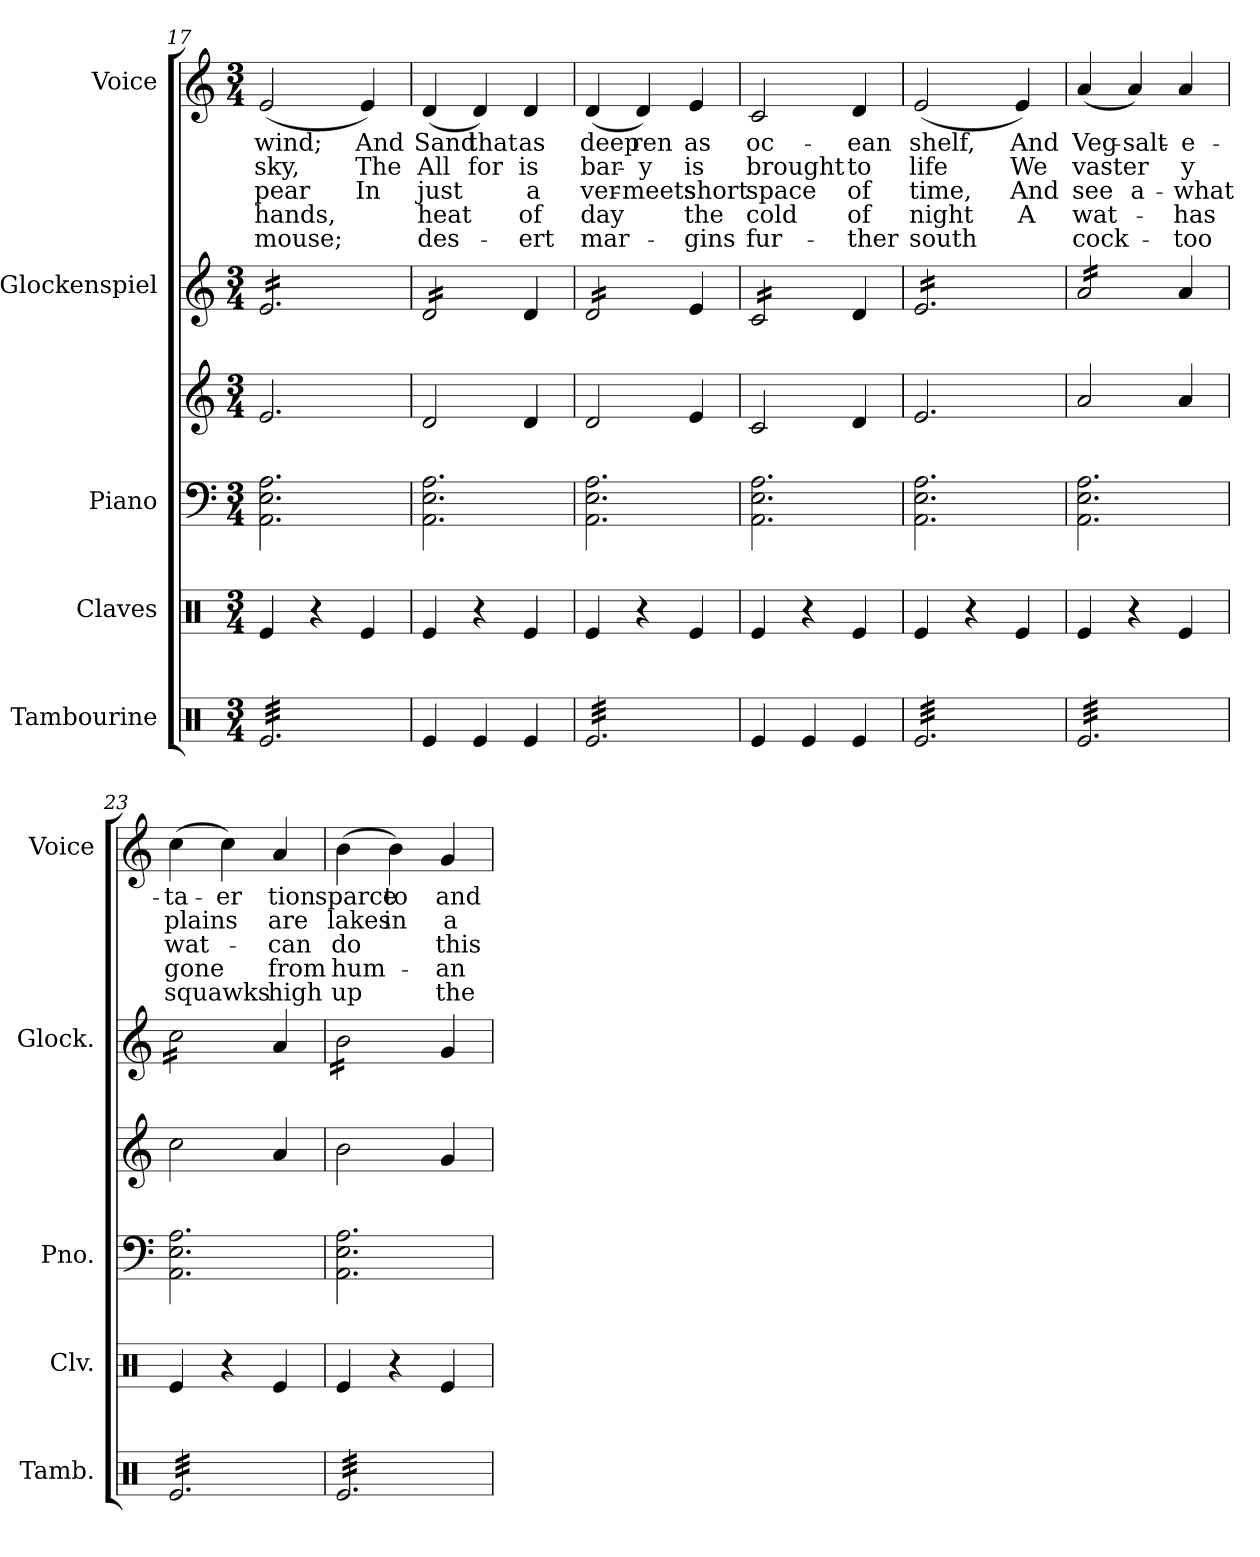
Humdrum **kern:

**kern	**kern	**kern	**kern	**kern	**kern	**text	**text	**text	**text	**text
*part5	*part4	*part3	*part3	*part2	*part1	*part1	*part1	*part1	*part1	*part1
*staff6	*staff5	*staff4	*staff3	*staff2	*staff1	*staff1	*staff1	*staff1	*staff1	*staff1
*I"Tambourine	*I"Claves	*I"Piano	*	*I"Glockenspiel	*I"Voice	*	*	*	*	*
*I'Tamb.	*I'Clv.	*I'Pno.	*	*I'Glock.	*I'Voice	*	*	*	*	*
*clefX	*clefX	*clefF4	*clefG2	*clefG2	*clefG2	*	*	*	*	*
*	*	*	*	*ITrd-14c-24	*	*	*	*	*	*
*k[]	*k[]	*k[]	*k[]	*k[]	*k[]	*	*	*	*	*
*C:	*C:	*C:	*C:	*C:	*C:	*	*	*	*	*
*M3/4	*M3/4	*M3/4	*M3/4	*M3/4	*M3/4	*	*	*	*	*
=17	=17	=17	=17	=17	=17	=17	=17	=17	=17	=17
!	!	!	!	!	!	!LO:LY:b:color=#000000	!LO:LY:b:color=#000000	!LO:LY:b:color=#000000	!LO:LY:b:color=#000000	!LO:LY:b:color=#000000
*tremolo	*	*	*	*	*	*	*	*	*	*
*	*	*	*	*tremolo	*	*	*	*	*	*
32Rei/LLL	4Rei/	2.AAi\ 2.Ei 2.Ai	2.ei/	16eeei/LL	(2ei/	wind;	sky,	-pear	hands,	mouse;
32Rei/	.	.	.	.	.	.	.	.	.	.
32Rei/	.	.	.	16eeei/	.	.	.	.	.	.
32Rei/	.	.	.	.	.	.	.	.	.	.
32Rei/	.	.	.	16eeei/	.	.	.	.	.	.
32Rei/	.	.	.	.	.	.	.	.	.	.
32Rei/	.	.	.	16eeei/	.	.	.	.	.	.
32Rei/	.	.	.	.	.	.	.	.	.	.
32Rei/	4r	.	.	16eeei/	.	.	.	.	.	.
32Rei/	.	.	.	.	.	.	.	.	.	.
32Rei/	.	.	.	16eeei/	.	.	.	.	.	.
32Rei/	.	.	.	.	.	.	.	.	.	.
32Rei/	.	.	.	16eeei/	.	.	.	.	.	.
32Rei/	.	.	.	.	.	.	.	.	.	.
32Rei/	.	.	.	16eeei/	.	.	.	.	.	.
32Rei/	.	.	.	.	.	.	.	.	.	.
!	!	!	!	!	!	!LO:LY:b:color=#000000	!LO:LY:b:color=#000000	!LO:LY:b:color=#000000	!	!
32Rei/	4Rei/	.	.	16eeei/	4ei/)	And	The	In	.	.
32Rei/	.	.	.	.	.	.	.	.	.	.
32Rei/	.	.	.	16eeei/	.	.	.	.	.	.
32Rei/	.	.	.	.	.	.	.	.	.	.
32Rei/	.	.	.	16eeei/	.	.	.	.	.	.
32Rei/	.	.	.	.	.	.	.	.	.	.
32Rei/	.	.	.	16eeei/JJ	.	.	.	.	.	.
32Rei/JJJ	.	.	.	.	.	.	.	.	.	.
*Xtremolo	*	*	*	*	*	*	*	*	*	*
!!LO:PB:g=z
=18	=18	=18	=18	=18	=18	=18	=18	=18	=18	=18
!	!	!	!	!	!	!LO:LY:b:color=#000000	!LO:LY:b:color=#000000	!LO:LY:b:color=#000000	!LO:LY:b:color=#000000	!LO:LY:b:color=#000000
4Rei/	4Rei/	2.AAi\ 2.Ei 2.Ai	2di/	16dddi/LL	(4di/	Sand	All	just	heat	des-
.	.	.	.	16dddi/	.	.	.	.	.	.
.	.	.	.	16dddi/	.	.	.	.	.	.
.	.	.	.	16dddi/	.	.	.	.	.	.
!	!	!	!	!	!	!LO:LY:b:color=#000000	!LO:LY:b:color=#000000	!	!	!
4Rei/	4r	.	.	16dddi/	4di/)	that	for	.	.	.
.	.	.	.	16dddi/	.	.	.	.	.	.
.	.	.	.	16dddi/	.	.	.	.	.	.
.	.	.	.	16dddi/JJ	.	.	.	.	.	.
*	*	*	*	*Xtremolo	*	*	*	*	*	*
!	!	!	!	!	!	!LO:LY:b:color=#000000	!LO:LY:b:color=#000000	!LO:LY:b:color=#000000	!LO:LY:b:color=#000000	!LO:LY:b:color=#000000
4Rei/	4Rei/	.	4di/	4dddi/	4di/	as	is	a	of	-ert
=19	=19	=19	=19	=19	=19	=19	=19	=19	=19	=19
!	!	!	!	!	!	!LO:LY:b:color=#000000	!LO:LY:b:color=#000000	!LO:LY:b:color=#000000	!LO:LY:b:color=#000000	!LO:LY:b:color=#000000
*tremolo	*	*	*	*	*	*	*	*	*	*
*	*	*	*	*tremolo	*	*	*	*	*	*
32Rei/LLL	4Rei/	2.AAi\ 2.Ei 2.Ai	2di/	16dddi/LL	(4di/	deep	bar-	ver-	day	mar-
32Rei/	.	.	.	.	.	.	.	.	.	.
32Rei/	.	.	.	16dddi/	.	.	.	.	.	.
32Rei/	.	.	.	.	.	.	.	.	.	.
32Rei/	.	.	.	16dddi/	.	.	.	.	.	.
32Rei/	.	.	.	.	.	.	.	.	.	.
32Rei/	.	.	.	16dddi/	.	.	.	.	.	.
32Rei/	.	.	.	.	.	.	.	.	.	.
!	!	!	!	!	!	!LO:LY:b:color=#000000	!LO:LY:b:color=#000000	!LO:LY:b:color=#000000	!	!
32Rei/	4r	.	.	16dddi/	4di/)	-ren	-y	meets	.	.
32Rei/	.	.	.	.	.	.	.	.	.	.
32Rei/	.	.	.	16dddi/	.	.	.	.	.	.
32Rei/	.	.	.	.	.	.	.	.	.	.
32Rei/	.	.	.	16dddi/	.	.	.	.	.	.
32Rei/	.	.	.	.	.	.	.	.	.	.
32Rei/	.	.	.	16dddi/JJ	.	.	.	.	.	.
*	*	*	*	*Xtremolo	*	*	*	*	*	*
32Rei/	.	.	.	.	.	.	.	.	.	.
!	!	!	!	!	!	!LO:LY:b:color=#000000	!LO:LY:b:color=#000000	!LO:LY:b:color=#000000	!LO:LY:b:color=#000000	!LO:LY:b:color=#000000
32Rei/	4Rei/	.	4ei/	4eeei/	4ei/	as	is	short	the	-gins
32Rei/	.	.	.	.	.	.	.	.	.	.
32Rei/	.	.	.	.	.	.	.	.	.	.
32Rei/	.	.	.	.	.	.	.	.	.	.
32Rei/	.	.	.	.	.	.	.	.	.	.
32Rei/	.	.	.	.	.	.	.	.	.	.
32Rei/	.	.	.	.	.	.	.	.	.	.
32Rei/JJJ	.	.	.	.	.	.	.	.	.	.
*Xtremolo	*	*	*	*	*	*	*	*	*	*
=20	=20	=20	=20	=20	=20	=20	=20	=20	=20	=20
!	!	!	!	!	!	!LO:LY:b:color=#000000	!LO:LY:b:color=#000000	!LO:LY:b:color=#000000	!LO:LY:b:color=#000000	!LO:LY:b:color=#000000
*	*	*	*	*tremolo	*	*	*	*	*	*
4Rei/	4Rei/	2.AAi\ 2.Ei 2.Ai	2ci/	16ccci/LL	2ci/	oc-	brought	space	cold	fur-
.	.	.	.	16ccci/	.	.	.	.	.	.
.	.	.	.	16ccci/	.	.	.	.	.	.
.	.	.	.	16ccci/	.	.	.	.	.	.
4Rei/	4r	.	.	16ccci/	.	.	.	.	.	.
.	.	.	.	16ccci/	.	.	.	.	.	.
.	.	.	.	16ccci/	.	.	.	.	.	.
.	.	.	.	16ccci/JJ	.	.	.	.	.	.
*	*	*	*	*Xtremolo	*	*	*	*	*	*
!	!	!	!	!	!	!LO:LY:b:color=#000000	!LO:LY:b:color=#000000	!LO:LY:b:color=#000000	!LO:LY:b:color=#000000	!LO:LY:b:color=#000000
4Rei/	4Rei/	.	4di/	4dddi/	4di/	-ean	to	of	of	-ther
=21	=21	=21	=21	=21	=21	=21	=21	=21	=21	=21
!	!	!	!	!	!	!LO:LY:b:color=#000000	!LO:LY:b:color=#000000	!LO:LY:b:color=#000000	!LO:LY:b:color=#000000	!LO:LY:b:color=#000000
*tremolo	*	*	*	*	*	*	*	*	*	*
*	*	*	*	*tremolo	*	*	*	*	*	*
32Rei/LLL	4Rei/	2.AAi\ 2.Ei 2.Ai	2.ei/	16eeei/LL	(2ei/	shelf,	life	time,	night	south
32Rei/	.	.	.	.	.	.	.	.	.	.
32Rei/	.	.	.	16eeei/	.	.	.	.	.	.
32Rei/	.	.	.	.	.	.	.	.	.	.
32Rei/	.	.	.	16eeei/	.	.	.	.	.	.
32Rei/	.	.	.	.	.	.	.	.	.	.
32Rei/	.	.	.	16eeei/	.	.	.	.	.	.
32Rei/	.	.	.	.	.	.	.	.	.	.
32Rei/	4r	.	.	16eeei/	.	.	.	.	.	.
32Rei/	.	.	.	.	.	.	.	.	.	.
32Rei/	.	.	.	16eeei/	.	.	.	.	.	.
32Rei/	.	.	.	.	.	.	.	.	.	.
32Rei/	.	.	.	16eeei/	.	.	.	.	.	.
32Rei/	.	.	.	.	.	.	.	.	.	.
32Rei/	.	.	.	16eeei/	.	.	.	.	.	.
32Rei/	.	.	.	.	.	.	.	.	.	.
!	!	!	!	!	!	!LO:LY:b:color=#000000	!LO:LY:b:color=#000000	!LO:LY:b:color=#000000	!LO:LY:b:color=#000000	!
32Rei/	4Rei/	.	.	16eeei/	4ei/)	And	We	And	A	.
32Rei/	.	.	.	.	.	.	.	.	.	.
32Rei/	.	.	.	16eeei/	.	.	.	.	.	.
32Rei/	.	.	.	.	.	.	.	.	.	.
32Rei/	.	.	.	16eeei/	.	.	.	.	.	.
32Rei/	.	.	.	.	.	.	.	.	.	.
32Rei/	.	.	.	16eeei/JJ	.	.	.	.	.	.
32Rei/JJJ	.	.	.	.	.	.	.	.	.	.
=22	=22	=22	=22	=22	=22	=22	=22	=22	=22	=22
!	!	!	!	!	!	!LO:LY:b:color=#000000	!LO:LY:b:color=#000000	!LO:LY:b:color=#000000	!LO:LY:b:color=#000000	!LO:LY:b:color=#000000
(32Rei/LLL	4Rei/	2.AAi\ 2.Ei 2.Ai	2ai/	16aaai/LL	(4ai/	Veg-	vast	see	wat-	cock-
(32Rei/	.	.	.	.	.	.	.	.	.	.
(32Rei/	.	.	.	16aaai/	.	.	.	.	.	.
(32Rei/	.	.	.	.	.	.	.	.	.	.
(32Rei/	.	.	.	16aaai/	.	.	.	.	.	.
(32Rei/	.	.	.	.	.	.	.	.	.	.
(32Rei/	.	.	.	16aaai/	.	.	.	.	.	.
(32Rei/	.	.	.	.	.	.	.	.	.	.
!	!	!	!	!	!	!LO:LY:b:color=#000000	!LO:LY:b:color=#000000	!LO:LY:b:color=#000000	!	!
(32Rei/	4r	.	.	16aaai/	4ai/)	salt-	-er	-a-	.	.
(32Rei/	.	.	.	.	.	.	.	.	.	.
(32Rei/	.	.	.	16aaai/	.	.	.	.	.	.
(32Rei/	.	.	.	.	.	.	.	.	.	.
(32Rei/	.	.	.	16aaai/	.	.	.	.	.	.
(32Rei/	.	.	.	.	.	.	.	.	.	.
(32Rei/	.	.	.	16aaai/JJ	.	.	.	.	.	.
*	*	*	*	*Xtremolo	*	*	*	*	*	*
(32Rei/	.	.	.	.	.	.	.	.	.	.
!	!	!	!	!	!	!LO:LY:b:color=#000000	!LO:LY:b:color=#000000	!LO:LY:b:color=#000000	!LO:LY:b:color=#000000	!LO:LY:b:color=#000000
(32Rei/	4Rei/	.	4ai/	4aaai/	4ai/	-e-	-y	what	has	-too
(32Rei/	.	.	.	.	.	.	.	.	.	.
(32Rei/	.	.	.	.	.	.	.	.	.	.
(32Rei/	.	.	.	.	.	.	.	.	.	.
(32Rei/	.	.	.	.	.	.	.	.	.	.
(32Rei/	.	.	.	.	.	.	.	.	.	.
(32Rei/	.	.	.	.	.	.	.	.	.	.
(32Rei/JJJ	.	.	.	.	.	.	.	.	.	.
=23	=23	=23	=23	=23	=23	=23	=23	=23	=23	=23
!	!	!	!	!	!	!LO:LY:b:color=#000000	!LO:LY:b:color=#000000	!LO:LY:b:color=#000000	!LO:LY:b:color=#000000	!LO:LY:b:color=#000000
*	*	*	*	*tremolo	*	*	*	*	*	*
32Rei/)LLL	4Rei/	2.AAi\ 2.Ei 2.Ai	2cci\	16cccci\LL	(4cci\	-ta-	plains	wat-	gone	squawks
32Rei/)	.	.	.	.	.	.	.	.	.	.
32Rei/)	.	.	.	16cccci\	.	.	.	.	.	.
32Rei/)	.	.	.	.	.	.	.	.	.	.
32Rei/)	.	.	.	16cccci\	.	.	.	.	.	.
32Rei/)	.	.	.	.	.	.	.	.	.	.
32Rei/)	.	.	.	16cccci\	.	.	.	.	.	.
32Rei/)	.	.	.	.	.	.	.	.	.	.
!	!	!	!	!	!	!LO:LY:b:color=#000000	!	!	!	!
32Rei/)	4r	.	.	16cccci\	4cci\)	-er	.	.	.	.
32Rei/)	.	.	.	.	.	.	.	.	.	.
32Rei/)	.	.	.	16cccci\	.	.	.	.	.	.
32Rei/)	.	.	.	.	.	.	.	.	.	.
32Rei/)	.	.	.	16cccci\	.	.	.	.	.	.
32Rei/)	.	.	.	.	.	.	.	.	.	.
32Rei/)	.	.	.	16cccci\JJ	.	.	.	.	.	.
*	*	*	*	*Xtremolo	*	*	*	*	*	*
32Rei/)	.	.	.	.	.	.	.	.	.	.
!	!	!	!	!	!	!LO:LY:b:color=#000000	!LO:LY:b:color=#000000	!LO:LY:b:color=#000000	!LO:LY:b:color=#000000	!LO:LY:b:color=#000000
32Rei/)	4Rei/	.	4ai/	4aaai/	4ai/	-tion	are	can	from	high
32Rei/)	.	.	.	.	.	.	.	.	.	.
32Rei/)	.	.	.	.	.	.	.	.	.	.
32Rei/)	.	.	.	.	.	.	.	.	.	.
32Rei/)	.	.	.	.	.	.	.	.	.	.
32Rei/)	.	.	.	.	.	.	.	.	.	.
32Rei/)	.	.	.	.	.	.	.	.	.	.
32Rei/)JJJ	.	.	.	.	.	.	.	.	.	.
=24	=24	=24	=24	=24	=24	=24	=24	=24	=24	=24
!	!	!	!	!	!	!LO:LY:b:color=#000000	!LO:LY:b:color=#000000	!LO:LY:b:color=#000000	!LO:LY:b:color=#000000	!LO:LY:b:color=#000000
*	*	*	*	*tremolo	*	*	*	*	*	*
32Rei/LLL	4Rei/	2.AAi\ 2.Ei 2.Ai	2bi\	16bbbi\LL	(4bi\	sparce	lakes	do	hum-	up
32Rei/	.	.	.	.	.	.	.	.	.	.
32Rei/	.	.	.	16bbbi\	.	.	.	.	.	.
32Rei/	.	.	.	.	.	.	.	.	.	.
32Rei/	.	.	.	16bbbi\	.	.	.	.	.	.
32Rei/	.	.	.	.	.	.	.	.	.	.
32Rei/	.	.	.	16bbbi\	.	.	.	.	.	.
32Rei/	.	.	.	.	.	.	.	.	.	.
!	!	!	!	!	!	!LO:LY:b:color=#000000	!LO:LY:b:color=#000000	!	!	!
32Rei/	4r	.	.	16bbbi\	4bi\)	to	in	.	.	.
32Rei/	.	.	.	.	.	.	.	.	.	.
32Rei/	.	.	.	16bbbi\	.	.	.	.	.	.
32Rei/	.	.	.	.	.	.	.	.	.	.
32Rei/	.	.	.	16bbbi\	.	.	.	.	.	.
32Rei/	.	.	.	.	.	.	.	.	.	.
32Rei/	.	.	.	16bbbi\JJ	.	.	.	.	.	.
*	*	*	*	*Xtremolo	*	*	*	*	*	*
32Rei/	.	.	.	.	.	.	.	.	.	.
!	!	!	!	!	!	!LO:LY:b:color=#000000	!LO:LY:b:color=#000000	!LO:LY:b:color=#000000	!LO:LY:b:color=#000000	!LO:LY:b:color=#000000
32Rei/	4Rei/	.	4gi/	4gggi/	4gi/	and	a-	this	-an	the
32Rei/	.	.	.	.	.	.	.	.	.	.
32Rei/	.	.	.	.	.	.	.	.	.	.
32Rei/	.	.	.	.	.	.	.	.	.	.
32Rei/	.	.	.	.	.	.	.	.	.	.
32Rei/	.	.	.	.	.	.	.	.	.	.
32Rei/	.	.	.	.	.	.	.	.	.	.
32Rei/JJJ	.	.	.	.	.	.	.	.	.	.
*Xtremolo	*	*	*	*	*	*	*	*	*	*
=	=	=	=	=	=	=	=	=	=	=
*-	*-	*-	*-	*-	*-	*-	*-	*-	*-	*-
